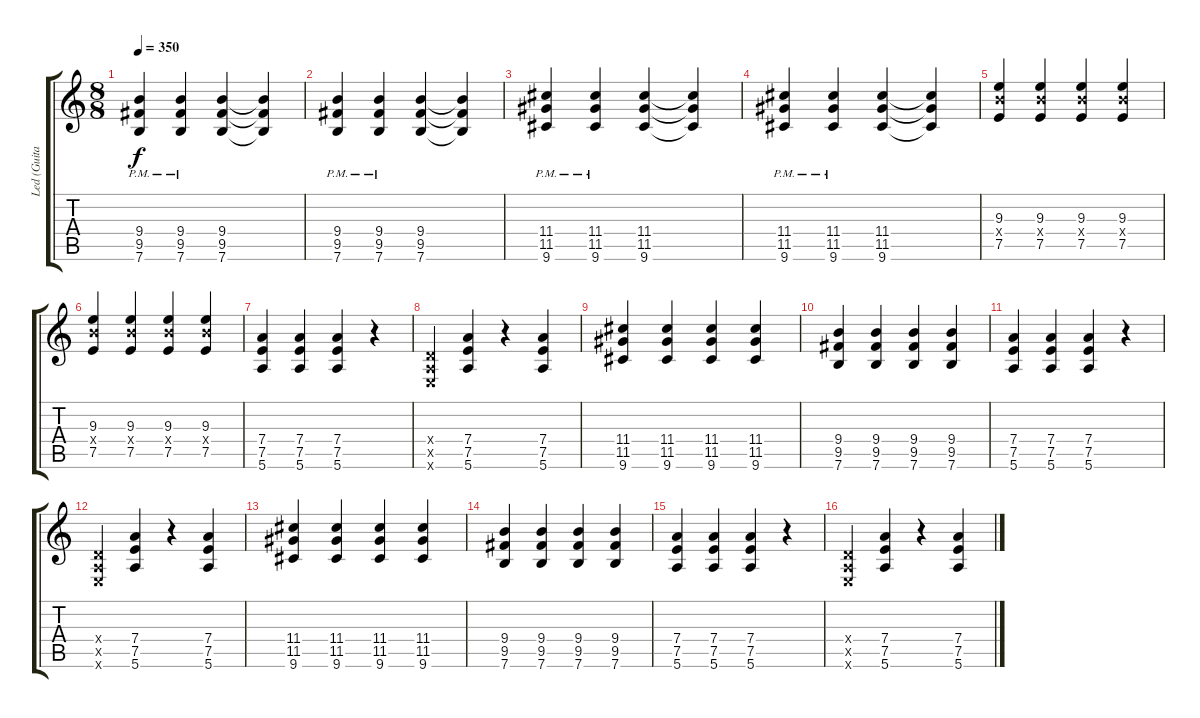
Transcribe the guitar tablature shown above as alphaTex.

\track ("Led (Guitar 2)" "Led (Guita") {instrument electricguitarjazz}
\staff {score tabs}
\tuning (E4 B3 G3 D3 A2 E2) {hide}
\ts (8 8)
\tempo 350
\clef g2
\ks c
(9.4{pm} 9.5 7.6).4{dy f} (9.4{pm} 9.5 7.6).4 (9.4 9.5 7.6).4 (9.4{t} 9.5{t} 7.6{t}).4 |
(9.4{pm} 9.5 7.6).4 (9.4{pm} 9.5 7.6).4 (9.4 9.5 7.6).4 (9.4{t} 9.5{t} 7.6{t}).4 |
(11.4{pm} 11.5 9.6).4 (11.4{pm} 11.5 9.6).4 (11.4 11.5 9.6).4 (11.4{t} 11.5{t} 9.6{t}).4 |
(11.4{pm} 11.5 9.6).4 (11.4{pm} 11.5 9.6).4 (11.4 11.5 9.6).4 (11.4{t} 11.5{t} 9.6{t}).4 |
(9.3 9.4{x} 7.5).4 (9.3 9.4{x} 7.5).4 (9.3 9.4{x} 7.5).4 (9.3 9.4{x} 7.5).4 |
(9.3 9.4{x} 7.5).4 (9.3 9.4{x} 7.5).4 (9.3 9.4{x} 7.5).4 (9.3 9.4{x} 7.5).4 |
(7.4 7.5 5.6).4 (7.4 7.5 5.6).4 (7.4 7.5 5.6).4 r.4 |
(0.4{x} 0.5{x} 0.6{x}).4 (7.4 7.5 5.6).4 r.4 (7.4 7.5 5.6).4 |
(11.4 11.5 9.6).4 (11.4 11.5 9.6).4 (11.4 11.5 9.6).4 (11.4 11.5 9.6).4 |
(9.4 9.5 7.6).4 (9.4 9.5 7.6).4 (9.4 9.5 7.6).4 (9.4 9.5 7.6).4 |
(7.4 7.5 5.6).4 (7.4 7.5 5.6).4 (7.4 7.5 5.6).4 r.4 |
(0.4{x} 0.5{x} 0.6{x}).4 (7.4 7.5 5.6).4 r.4 (7.4 7.5 5.6).4 |
(11.4 11.5 9.6).4 (11.4 11.5 9.6).4 (11.4 11.5 9.6).4 (11.4 11.5 9.6).4 |
(9.4 9.5 7.6).4 (9.4 9.5 7.6).4 (9.4 9.5 7.6).4 (9.4 9.5 7.6).4 |
(7.4 7.5 5.6).4 (7.4 7.5 5.6).4 (7.4 7.5 5.6).4 r.4 |
(0.4{x} 0.5{x} 0.6{x}).4 (7.4 7.5 5.6).4 r.4 (7.4 7.5 5.6).4
